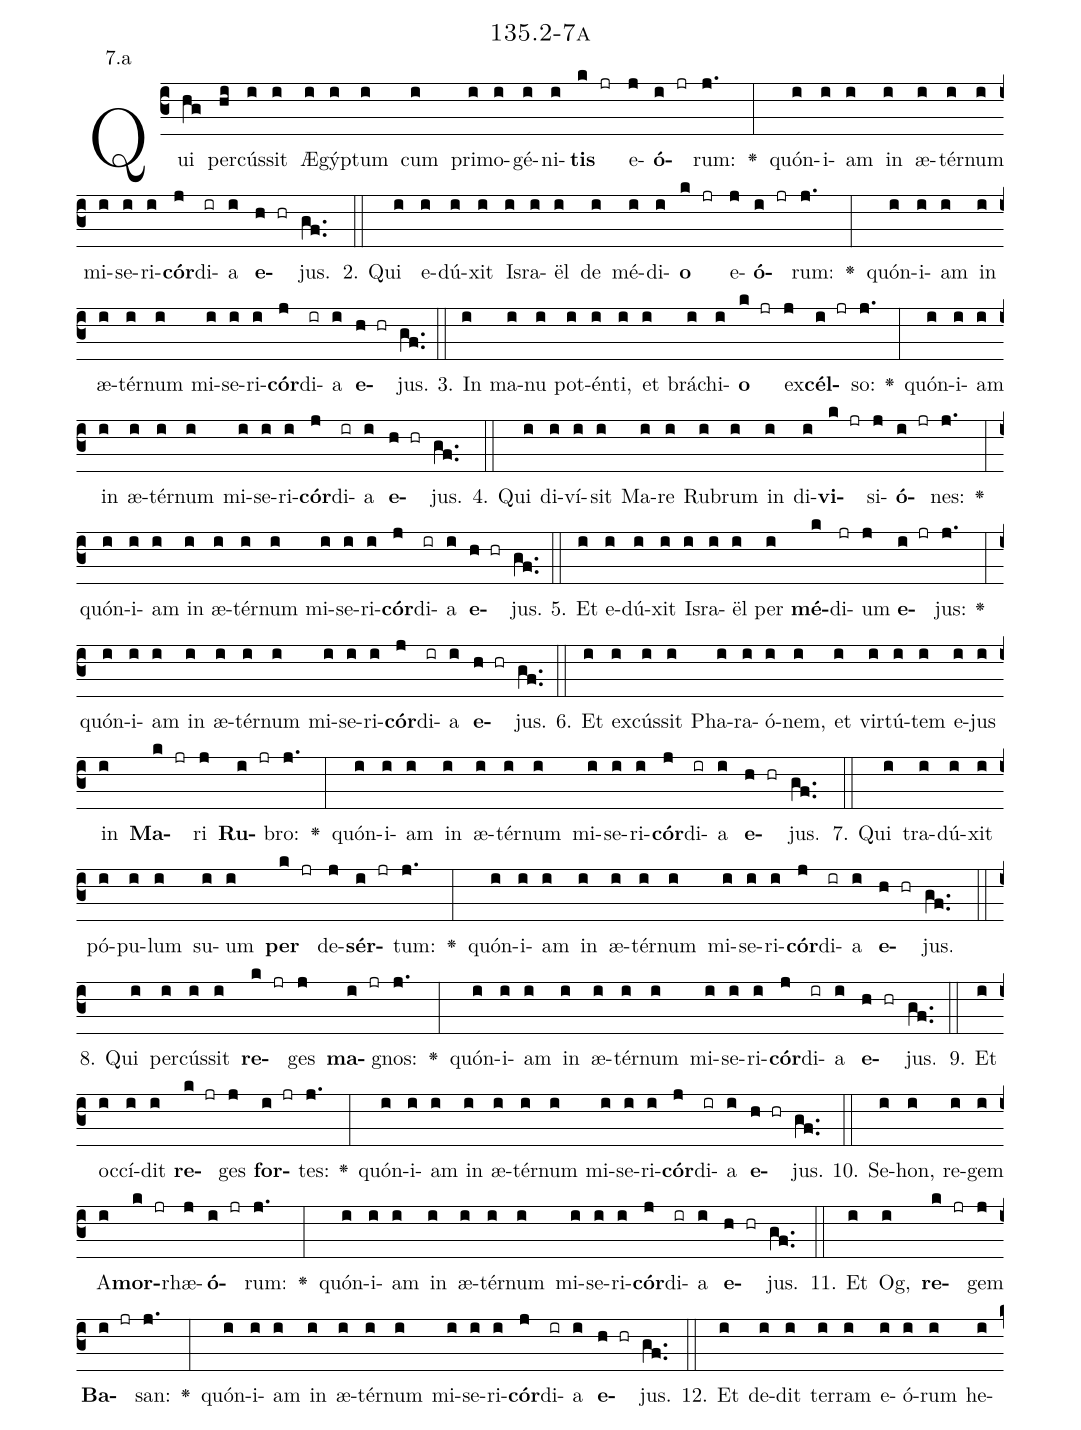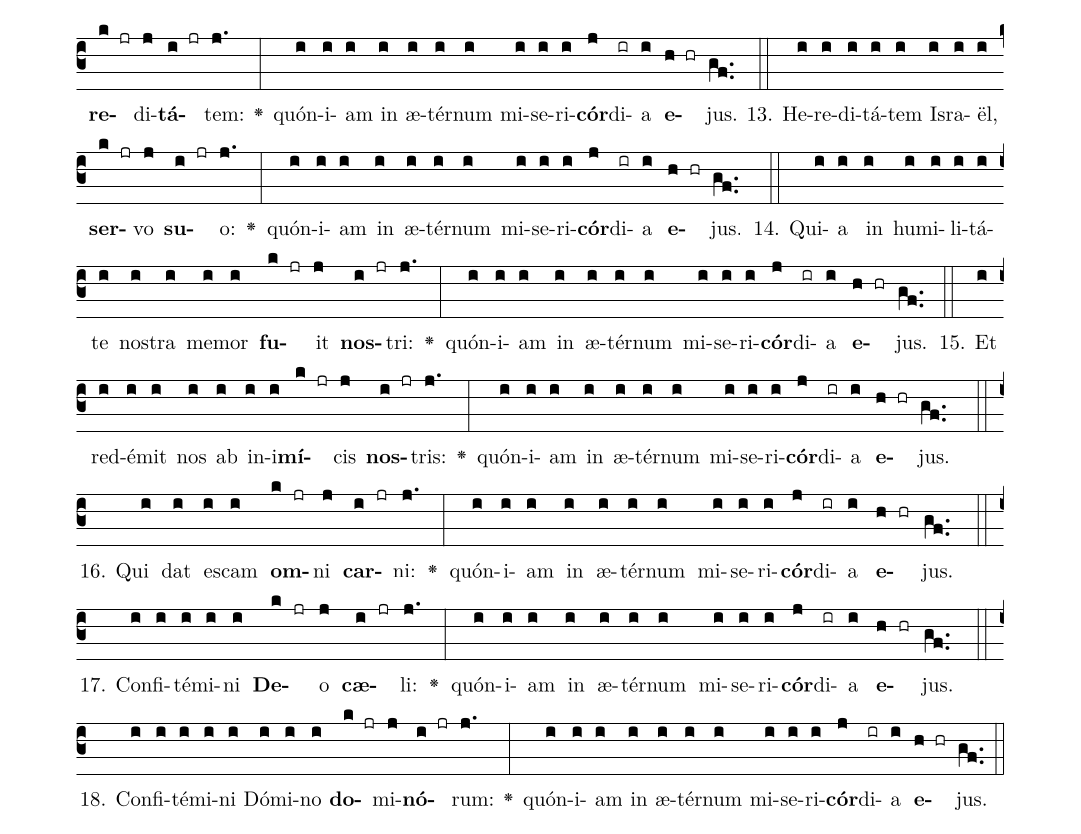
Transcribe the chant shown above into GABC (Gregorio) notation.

name: 135.2-7a;
annotation: 7.a;
%%
(c3)Qui(hg) per(hi)cús(i)sit(i) Æ(i)gýp(i)tum(i) cum(i) pri(i)mo(i)gé(i)ni(i)<b>tis</b>(k jr) e(j)<b>ó</b>(i jr)rum:(j.) <v>\greheightstar</v>(:) quón(i)i(i)am(i) in(i) æ(i)tér(i)num(i) mi(i)se(i)ri(i)<b>cór</b>(j)di(ir)a(i) <b>e</b>(h hr)jus.(gf..) (::)
2. Qui(i) e(i)dú(i)xit(i) Is(i)ra(i)ël(i) de(i) mé(i)di(i)<b>o</b>(k jr) e(j)<b>ó</b>(i jr)rum:(j.) <v>\greheightstar</v>(:) quón(i)i(i)am(i) in(i) æ(i)tér(i)num(i) mi(i)se(i)ri(i)<b>cór</b>(j)di(ir)a(i) <b>e</b>(h hr)jus.(gf..) (::)
3. In(i) ma(i)nu(i) pot(i)én(i)ti,(i) et(i) brá(i)chi(i)<b>o</b>(k jr) ex(j)<b>cél</b>(i jr)so:(j.) <v>\greheightstar</v>(:) quón(i)i(i)am(i) in(i) æ(i)tér(i)num(i) mi(i)se(i)ri(i)<b>cór</b>(j)di(ir)a(i) <b>e</b>(h hr)jus.(gf..) (::)
4. Qui(i) di(i)ví(i)sit(i) Ma(i)re(i) Ru(i)brum(i) in(i) di(i)<b>vi</b>(k jr)si(j)<b>ó</b>(i jr)nes:(j.) <v>\greheightstar</v>(:) quón(i)i(i)am(i) in(i) æ(i)tér(i)num(i) mi(i)se(i)ri(i)<b>cór</b>(j)di(ir)a(i) <b>e</b>(h hr)jus.(gf..) (::)
5. Et(i) e(i)dú(i)xit(i) Is(i)ra(i)ël(i) per(i) <b>mé</b>(k)di(jr)um(j) <b>e</b>(i jr)jus:(j.) <v>\greheightstar</v>(:) quón(i)i(i)am(i) in(i) æ(i)tér(i)num(i) mi(i)se(i)ri(i)<b>cór</b>(j)di(ir)a(i) <b>e</b>(h hr)jus.(gf..) (::)
6. Et(i) ex(i)cús(i)sit(i) Pha(i)ra(i)ó(i)nem,(i) et(i) vir(i)tú(i)tem(i) e(i)jus(i) in(i) <b>Ma</b>(k jr)ri(j) <b>Ru</b>(i jr)bro:(j.) <v>\greheightstar</v>(:) quón(i)i(i)am(i) in(i) æ(i)tér(i)num(i) mi(i)se(i)ri(i)<b>cór</b>(j)di(ir)a(i) <b>e</b>(h hr)jus.(gf..) (::)
7. Qui(i) tra(i)dú(i)xit(i) pó(i)pu(i)lum(i) su(i)um(i) <b>per</b>(k jr) de(j)<b>sér</b>(i jr)tum:(j.) <v>\greheightstar</v>(:) quón(i)i(i)am(i) in(i) æ(i)tér(i)num(i) mi(i)se(i)ri(i)<b>cór</b>(j)di(ir)a(i) <b>e</b>(h hr)jus.(gf..) (::)
8. Qui(i) per(i)cús(i)sit(i) <b>re</b>(k jr)ges(j) <b>ma</b>(i jr)gnos:(j.) <v>\greheightstar</v>(:) quón(i)i(i)am(i) in(i) æ(i)tér(i)num(i) mi(i)se(i)ri(i)<b>cór</b>(j)di(ir)a(i) <b>e</b>(h hr)jus.(gf..) (::)
9. Et(i) oc(i)cí(i)dit(i) <b>re</b>(k jr)ges(j) <b>for</b>(i jr)tes:(j.) <v>\greheightstar</v>(:) quón(i)i(i)am(i) in(i) æ(i)tér(i)num(i) mi(i)se(i)ri(i)<b>cór</b>(j)di(ir)a(i) <b>e</b>(h hr)jus.(gf..) (::)
10. Se(i)hon,(i) re(i)gem(i) A(i)<b>mor</b>(k jr)rhæ(j)<b>ó</b>(i jr)rum:(j.) <v>\greheightstar</v>(:) quón(i)i(i)am(i) in(i) æ(i)tér(i)num(i) mi(i)se(i)ri(i)<b>cór</b>(j)di(ir)a(i) <b>e</b>(h hr)jus.(gf..) (::)
11. Et(i) Og,(i) <b>re</b>(k jr)gem(j) <b>Ba</b>(i jr)san:(j.) <v>\greheightstar</v>(:) quón(i)i(i)am(i) in(i) æ(i)tér(i)num(i) mi(i)se(i)ri(i)<b>cór</b>(j)di(ir)a(i) <b>e</b>(h hr)jus.(gf..) (::)
12. Et(i) de(i)dit(i) ter(i)ram(i) e(i)ó(i)rum(i) he(i)<b>re</b>(k jr)di(j)<b>tá</b>(i jr)tem:(j.) <v>\greheightstar</v>(:) quón(i)i(i)am(i) in(i) æ(i)tér(i)num(i) mi(i)se(i)ri(i)<b>cór</b>(j)di(ir)a(i) <b>e</b>(h hr)jus.(gf..) (::)
13. He(i)re(i)di(i)tá(i)tem(i) Is(i)ra(i)ël,(i) <b>ser</b>(k jr)vo(j) <b>su</b>(i jr)o:(j.) <v>\greheightstar</v>(:) quón(i)i(i)am(i) in(i) æ(i)tér(i)num(i) mi(i)se(i)ri(i)<b>cór</b>(j)di(ir)a(i) <b>e</b>(h hr)jus.(gf..) (::)
14. Qui(i)a(i) in(i) hu(i)mi(i)li(i)tá(i)te(i) nos(i)tra(i) me(i)mor(i) <b>fu</b>(k jr)it(j) <b>nos</b>(i jr)tri:(j.) <v>\greheightstar</v>(:) quón(i)i(i)am(i) in(i) æ(i)tér(i)num(i) mi(i)se(i)ri(i)<b>cór</b>(j)di(ir)a(i) <b>e</b>(h hr)jus.(gf..) (::)
15. Et(i) red(i)é(i)mit(i) nos(i) ab(i) in(i)i(i)<b>mí</b>(k jr)cis(j) <b>nos</b>(i jr)tris:(j.) <v>\greheightstar</v>(:) quón(i)i(i)am(i) in(i) æ(i)tér(i)num(i) mi(i)se(i)ri(i)<b>cór</b>(j)di(ir)a(i) <b>e</b>(h hr)jus.(gf..) (::)
16. Qui(i) dat(i) es(i)cam(i) <b>om</b>(k jr)ni(j) <b>car</b>(i jr)ni:(j.) <v>\greheightstar</v>(:) quón(i)i(i)am(i) in(i) æ(i)tér(i)num(i) mi(i)se(i)ri(i)<b>cór</b>(j)di(ir)a(i) <b>e</b>(h hr)jus.(gf..) (::)
17. Con(i)fi(i)té(i)mi(i)ni(i) <b>De</b>(k jr)o(j) <b>cæ</b>(i jr)li:(j.) <v>\greheightstar</v>(:) quón(i)i(i)am(i) in(i) æ(i)tér(i)num(i) mi(i)se(i)ri(i)<b>cór</b>(j)di(ir)a(i) <b>e</b>(h hr)jus.(gf..) (::)
18. Con(i)fi(i)té(i)mi(i)ni(i) Dó(i)mi(i)no(i) <b>do</b>(k jr)mi(j)<b>nó</b>(i jr)rum:(j.) <v>\greheightstar</v>(:) quón(i)i(i)am(i) in(i) æ(i)tér(i)num(i) mi(i)se(i)ri(i)<b>cór</b>(j)di(ir)a(i) <b>e</b>(h hr)jus.(gf..) (::)
